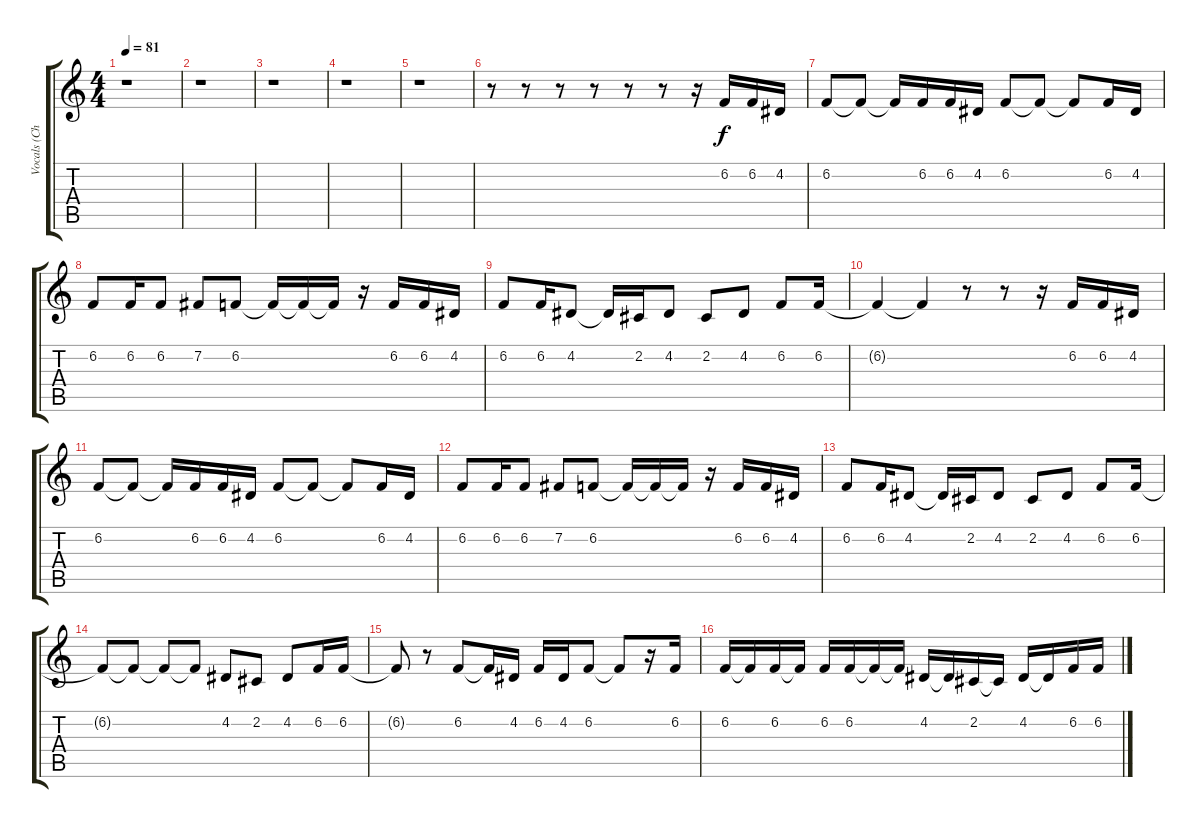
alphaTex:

\track ("Vocals (Chester Bennington)" "Vocals (Ch") {instrument oboe}
\staff {score tabs}
\tuning (E4 B3 G3 D3 A2 E2) {hide}
\ts (4 4)
\tempo 81
\clef g2
\ks c
r.1{dy f} |
r.1 |
r.1 |
r.1 |
r.1 |
r.8 r.8 r.8 r.8 r.8 r.8 r.16 6.2.16 6.2.16 4.2.16 |
6.2.8 6.2{t}.8 6.2{t}.16 6.2.16 6.2.16 4.2.16 6.2.8 6.2{t}.8 6.2{t}.8 6.2.16 4.2.16 |
6.2.8 6.2.16 6.2.8 7.2.8 6.2.8 6.2{t}.16 6.2{t}.16 6.2{t}.16 r.16 6.2.16 6.2.16 4.2.16 |
6.2.8 6.2.16 4.2.8 4.2{t}.16 2.2.16 4.2.8 2.2.8 4.2.8 6.2.8 6.2.16 |
6.2{t}.4 6.2{t}.4 r.8 r.8 r.16 6.2.16 6.2.16 4.2.16 |
6.2.8 6.2{t}.8 6.2{t}.16 6.2.16 6.2.16 4.2.16 6.2.8 6.2{t}.8 6.2{t}.8 6.2.16 4.2.16 |
6.2.8 6.2.16 6.2.8 7.2.8 6.2.8 6.2{t}.16 6.2{t}.16 6.2{t}.16 r.16 6.2.16 6.2.16 4.2.16 |
6.2.8 6.2.16 4.2.8 4.2{t}.16 2.2.16 4.2.8 2.2.8 4.2.8 6.2.8 6.2.16 |
6.2{t}.8 6.2{t}.8 6.2{t}.8 6.2{t}.8 4.2.8 2.2.8 4.2.8 6.2.16 6.2.16 |
6.2{t}.8 r.8 6.2.8 6.2{t}.16 4.2.16 6.2.16 4.2.16 6.2.8 6.2{t}.8 r.16 6.2.16 |
6.2.16 6.2{t}.16 6.2.16 6.2{t}.16 6.2.16 6.2.16 6.2{t}.16 6.2{t}.16 4.2.16 4.2{t}.16 2.2.16 2.2{t}.16 4.2.16 4.2{t}.16 6.2.16 6.2.16
